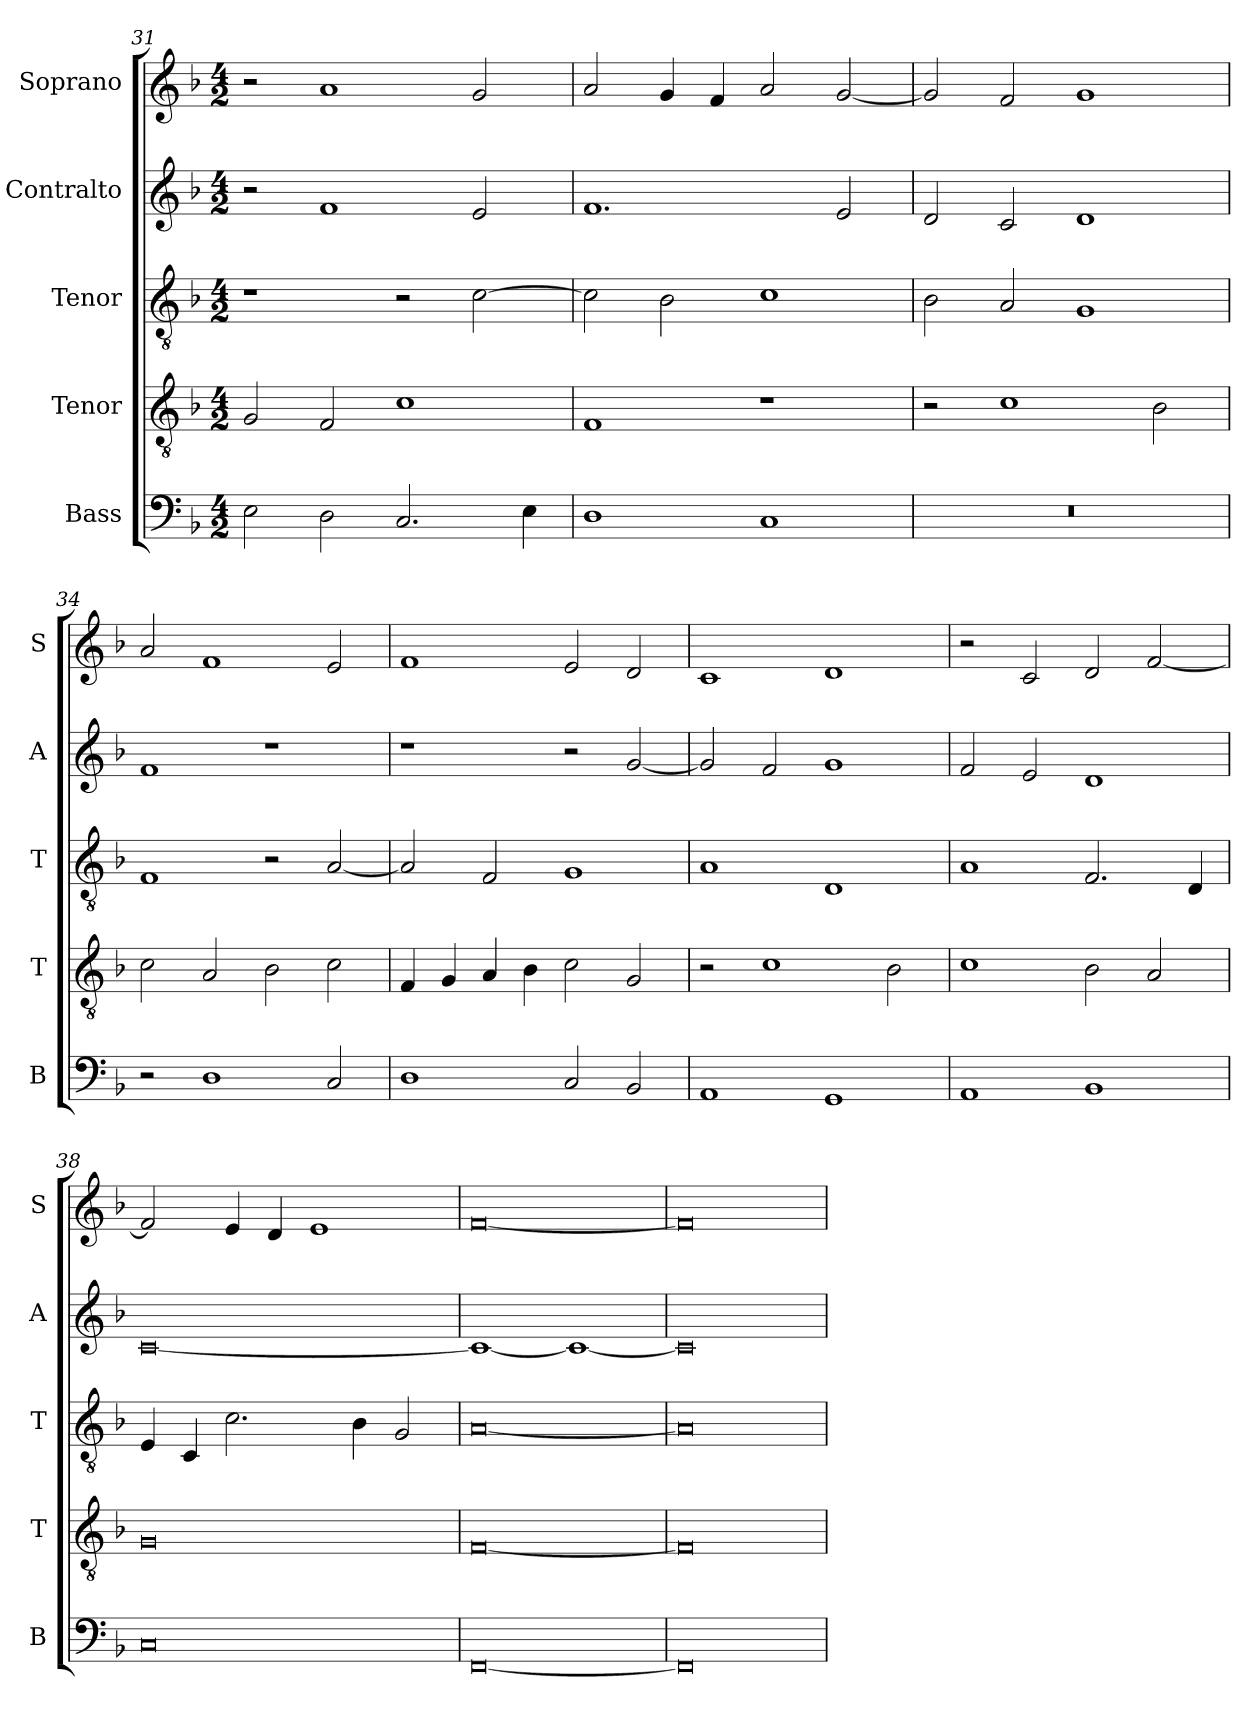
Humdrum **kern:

**kern	**kern	**kern	**kern	**kern
*part5	*part4	*part3	*part2	*part1
*staff5	*staff4	*staff3	*staff2	*staff1
*I"Bass	*I"Tenor	*I"Tenor	*I"Contralto	*I"Soprano
*I'B	*I'T	*I'T	*I'A	*I'S
*clefF4	*clefGv2	*clefGv2	*clefG2	*clefG2
*k[b-]	*k[b-]	*k[b-]	*k[b-]	*k[b-]
*F:ion	*F:ion	*F:ion	*F:ion	*F:ion
*M4/2	*M4/2	*M4/2	*M4/2	*M4/2
=31	=31	=31	=31	=31
2E	2G	1r	2r	2r
2D	2F	.	1f	1a
2.C	1c	2r	.	.
.	.	[2c	2e	2g
4E	.	.	.	.
=32	=32	=32	=32	=32
1D	1F	2c]	1.f	2a
.	.	2B-	.	4g
.	.	.	.	4f
1C	1r	1c	.	2a
.	.	.	2e	[2g
=33	=33	=33	=33	=33
0r	2r	2B-	2d	2g]
.	1c	2A	2c	2f
.	.	1G	1d	1g
.	2B-	.	.	.
=34	=34	=34	=34	=34
2r	2c	1F	1f	2a
1D	2A	.	.	1f
.	2B-	2r	1r	.
2C	2c	[2A	.	2e
=35	=35	=35	=35	=35
1D	4F	2A]	1r	1f
.	4G	.	.	.
.	4A	2F	.	.
.	4B-	.	.	.
2C	2c	1G	2r	2e
2BB-	2G	.	[2g	2d
=36	=36	=36	=36	=36
1AA	2r	1A	2g]	1c
.	1c	.	2f	.
1GG	.	1D	1g	1d
.	2B-	.	.	.
=37	=37	=37	=37	=37
1AA	1c	1A	2f	2r
.	.	.	2e	2c
1BB-	2B-	2.F	1d	2d
.	2A	.	.	[2f
.	.	4D	.	.
=38	=38	=38	=38	=38
0C	0G	4E	[0c	2f]
.	.	4C	.	.
.	.	2.c	.	4e
.	.	.	.	4d
.	.	.	.	1e
.	.	4B-	.	.
.	.	2G	.	.
=39	=39	=39	=39	=39
[0FF	[0F	[0A	1c_	[0f
.	.	.	1c_	.
=40	=40	=40	=40	=40
0FF]	0F]	0A]	0c]	0f]
=	=	=	=	=
*-	*-	*-	*-	*-
